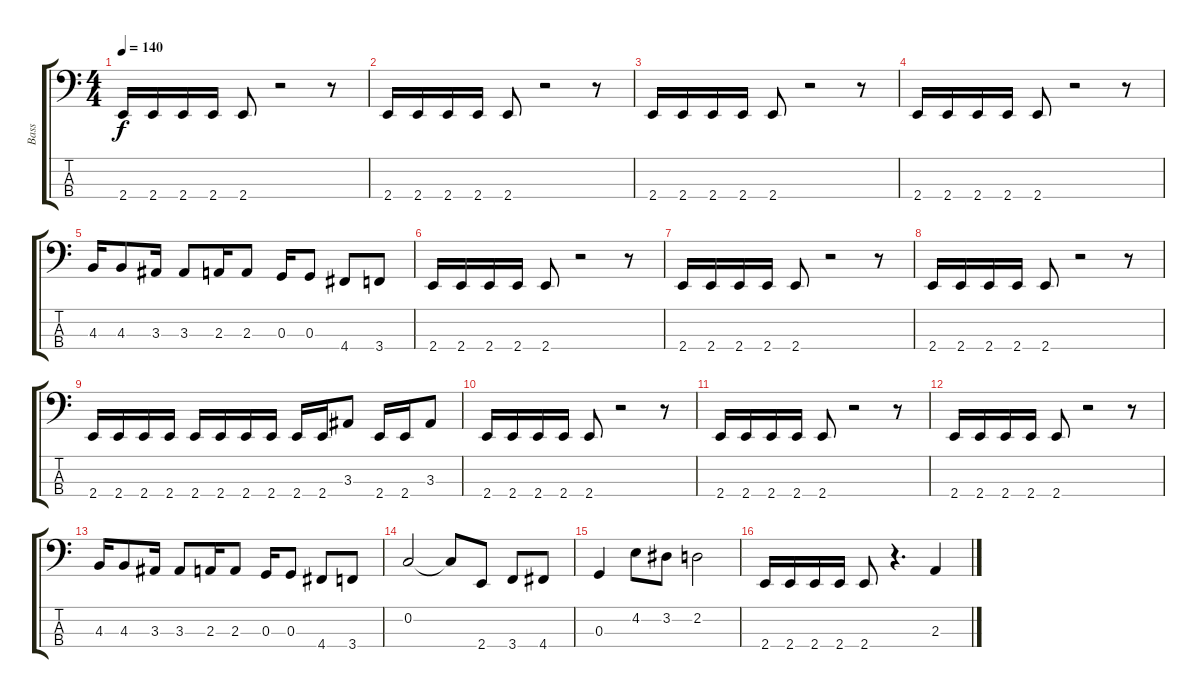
\track ("Bass" "Bass") {instrument electricbasspick}
\staff {score tabs}
\tuning (F2 C2 G1 D1) {hide}
\ts (4 4)
\tempo 140
\clef f4
\ks c
2.4.16{dy f} 2.4.16 2.4.16 2.4.16 2.4.8 r.2 r.8 |
2.4.16 2.4.16 2.4.16 2.4.16 2.4.8 r.2 r.8 |
2.4.16 2.4.16 2.4.16 2.4.16 2.4.8 r.2 r.8 |
2.4.16 2.4.16 2.4.16 2.4.16 2.4.8 r.2 r.8 |
4.3.16 4.3.8 3.3.16 3.3.8 2.3.16 2.3.8 0.3.16 0.3.8 4.4.8 3.4.8 |
2.4.16 2.4.16 2.4.16 2.4.16 2.4.8 r.2 r.8 |
2.4.16 2.4.16 2.4.16 2.4.16 2.4.8 r.2 r.8 |
2.4.16 2.4.16 2.4.16 2.4.16 2.4.8 r.2 r.8 |
2.4.16 2.4.16 2.4.16 2.4.16 2.4.16 2.4.16 2.4.16 2.4.16 2.4.16 2.4.16 3.3.8 2.4.16 2.4.16 3.3.8 |
2.4.16 2.4.16 2.4.16 2.4.16 2.4.8 r.2 r.8 |
2.4.16 2.4.16 2.4.16 2.4.16 2.4.8 r.2 r.8 |
2.4.16 2.4.16 2.4.16 2.4.16 2.4.8 r.2 r.8 |
4.3.16 4.3.8 3.3.16 3.3.8 2.3.16 2.3.8 0.3.16 0.3.8 4.4.8 3.4.8 |
0.2.2 0.2{t}.8 2.4.8 3.4.8 4.4.8 |
0.3.4 4.2.8 3.2.8 2.2.2 |
2.4.16 2.4.16 2.4.16 2.4.16 2.4.8 r.4{d} 2.3.4
